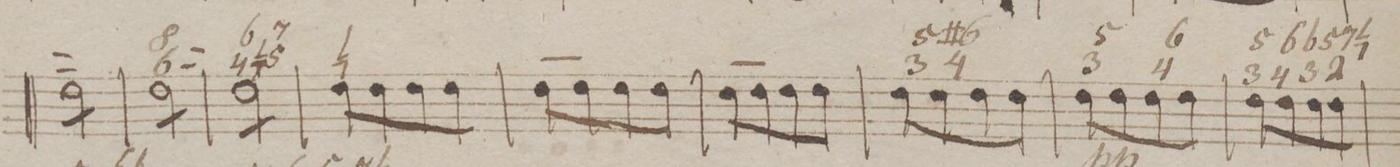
**kern	**fba	**dynam
*I"Organ.	*	*
*clefF4	*	*
*k[b-e-]	*	*
*M2/4	*	*
*tremolo	*	*
8F\L	_ _	.
8F\	.	.
8F\	.	.
8F\J	.	.
=48	=48	=48
8F\L	8_ 6_	.
8F\	.	.
8F\	.	.
8F\J	.	.
=49	=49	=49
8F\L	6 4	.
.	7 n5	.
8F\	.	.
8F\	.	.
8F\J	.	.
*Xtremolo	*	*
=50	=50	=50
8F\L	n	.
8F\	.	.
8F\	.	.
8F\J	.	.
=51	=51	=51
8F\L	x _	.
8F\	x _	.
8F\	x x	.
8F\J	.	.
=52	=52	=52
8F\L	x _	.
8F\	x _	.
.	x x	.
8F\	.	.
8F\J	.	.
=53	=53	=53
8F\L	#5r 3	.
8F\	6 4	.
8F\	.	.
8F\J	.	.
=54	=54	=54
8F\L	5 3	pp
8F\	.	.
8F\	6 4	.
8F\J	.	.
=55	=55	=55
8F\L	5 3	.
8F\	6 4	.
8F\	-5 3	.
8F\J	n7r 2	.
=56	=56	=56
*-	*-	*-
